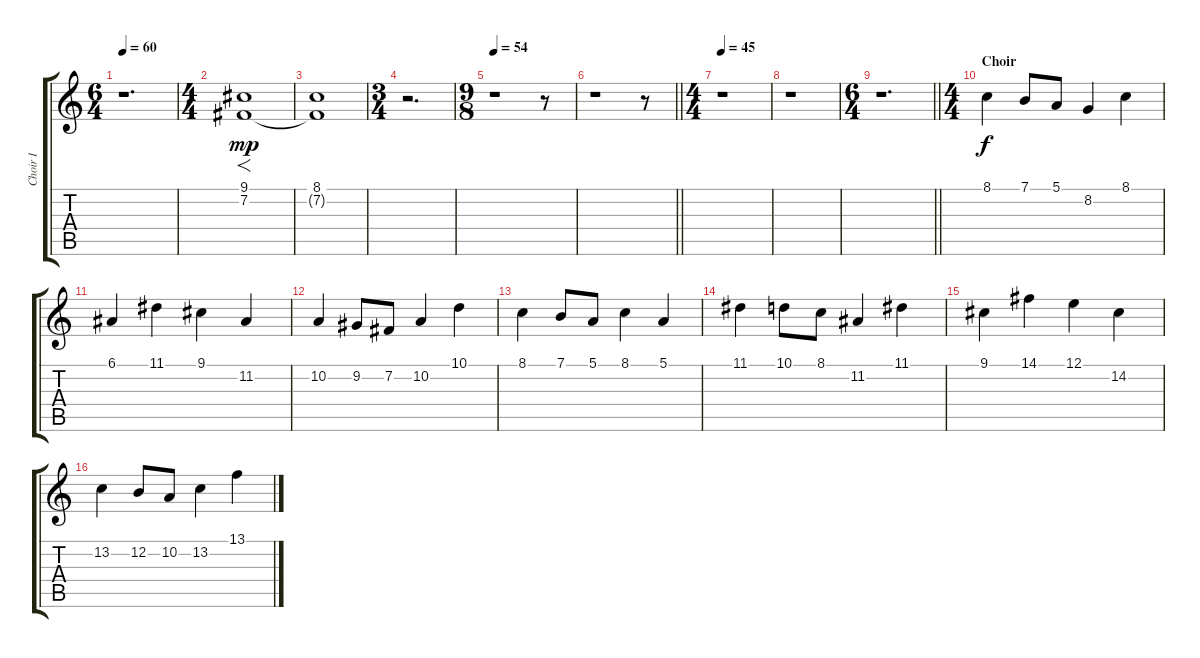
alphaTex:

\track ("Choir I" "Choir I") {instrument synthvoice}
\staff {score tabs}
\tuning (E4 B3 G3 D3 A2 E2) {hide}
\ts (6 4)
\tempo 60
\clef g2
\ks c
r.1{d dy mp instrument synthvoice} |
\ts (4 4)
(9.1 7.2).1{f} |
(8.1 7.2{t}).1 |
\ts (3 4)
r.2{d} |
\ts (9 8)
\tempo 54
r.1 r.8 |
\barLineRight lightlight
r.1 r.8 |
\ts (4 4)
\section ("" "")
\tempo 45
r.1 |
r.1 |
\ts (6 4)
\barLineRight lightlight
r.1{d} |
\ts (4 4)
\section ("" "Choir")
8.1.4{dy f} 7.1.8 5.1.8 8.2.4 8.1.4 |
6.1.4 11.1.4 9.1.4 11.2.4 |
10.2.4 9.2.8 7.2.8 10.2.4 10.1.4 |
8.1.4 7.1.8 5.1.8 8.1.4 5.1.4 |
11.1.4 10.1.8 8.1.8 11.2.4 11.1.4 |
9.1.4 14.1.4 12.1.4 14.2.4 |
13.2.4 12.2.8 10.2.8 13.2.4 13.1.4
